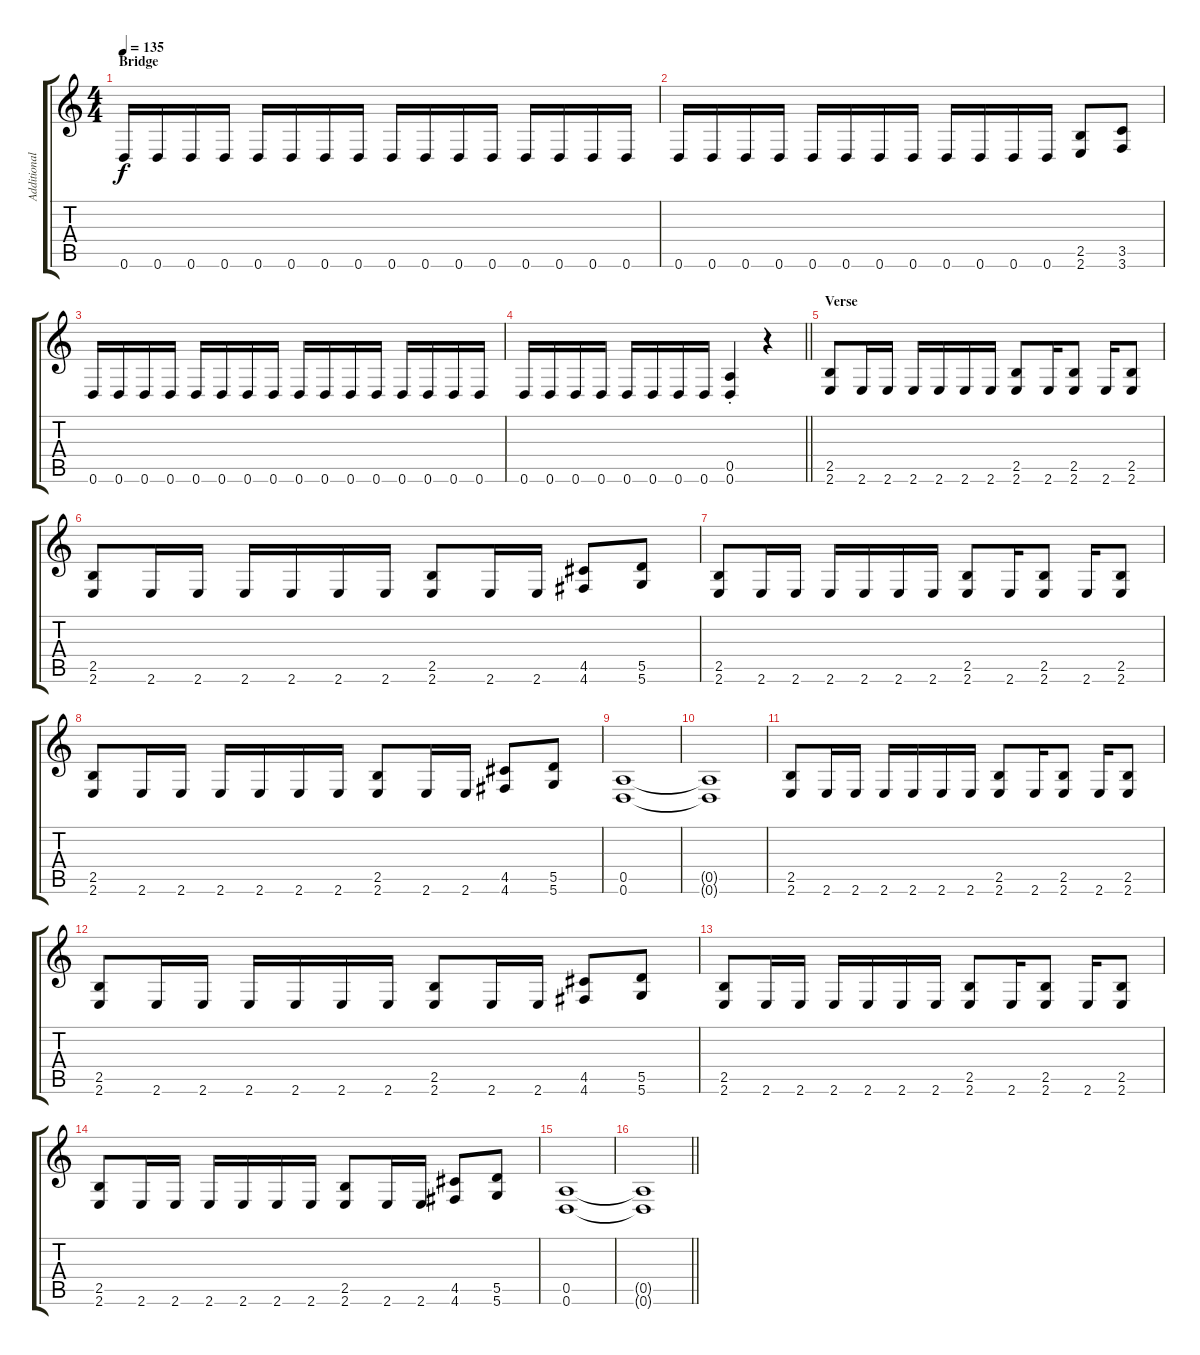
\track ("Additional Guitar" "Additional") {instrument distortionguitar}
\staff {score tabs}
\tuning (E4 B3 G3 D3 A2 D2) {hide}
\ts (4 4)
\section ("" "Bridge")
\tempo 135
\clef g2
\ks c
0.6.16{dy f} 0.6.16 0.6.16 0.6.16 0.6.16 0.6.16 0.6.16 0.6.16 0.6.16 0.6.16 0.6.16 0.6.16 0.6.16 0.6.16 0.6.16 0.6.16 |
0.6.16 0.6.16 0.6.16 0.6.16 0.6.16 0.6.16 0.6.16 0.6.16 0.6.16 0.6.16 0.6.16 0.6.16 (2.5 2.6).8 (3.5 3.6).8 |
0.6.16 0.6.16 0.6.16 0.6.16 0.6.16 0.6.16 0.6.16 0.6.16 0.6.16 0.6.16 0.6.16 0.6.16 0.6.16 0.6.16 0.6.16 0.6.16 |
\barLineRight lightlight
0.6.16 0.6.16 0.6.16 0.6.16 0.6.16 0.6.16 0.6.16 0.6.16 (0.5{st} 0.6{st}).4 r.4 |
\section ("" "Verse")
(2.5 2.6).8 2.6.16 2.6.16 2.6.16 2.6.16 2.6.16 2.6.16 (2.5 2.6).8 2.6.16 (2.5 2.6).8 2.6.16 (2.5 2.6).8 |
(2.5 2.6).8 2.6.16 2.6.16 2.6.16 2.6.16 2.6.16 2.6.16 (2.5 2.6).8 2.6.16 2.6.16 (4.5 4.6).8 (5.5 5.6).8 |
(2.5 2.6).8 2.6.16 2.6.16 2.6.16 2.6.16 2.6.16 2.6.16 (2.5 2.6).8 2.6.16 (2.5 2.6).8 2.6.16 (2.5 2.6).8 |
(2.5 2.6).8 2.6.16 2.6.16 2.6.16 2.6.16 2.6.16 2.6.16 (2.5 2.6).8 2.6.16 2.6.16 (4.5 4.6).8 (5.5 5.6).8 |
(0.5 0.6).1 |
(0.5{t} 0.6{t}).1 |
(2.5 2.6).8 2.6.16 2.6.16 2.6.16 2.6.16 2.6.16 2.6.16 (2.5 2.6).8 2.6.16 (2.5 2.6).8 2.6.16 (2.5 2.6).8 |
(2.5 2.6).8 2.6.16 2.6.16 2.6.16 2.6.16 2.6.16 2.6.16 (2.5 2.6).8 2.6.16 2.6.16 (4.5 4.6).8 (5.5 5.6).8 |
(2.5 2.6).8 2.6.16 2.6.16 2.6.16 2.6.16 2.6.16 2.6.16 (2.5 2.6).8 2.6.16 (2.5 2.6).8 2.6.16 (2.5 2.6).8 |
(2.5 2.6).8 2.6.16 2.6.16 2.6.16 2.6.16 2.6.16 2.6.16 (2.5 2.6).8 2.6.16 2.6.16 (4.5 4.6).8 (5.5 5.6).8 |
(0.5 0.6).1 |
\barLineRight lightlight
(0.5{t} 0.6{t}).1
